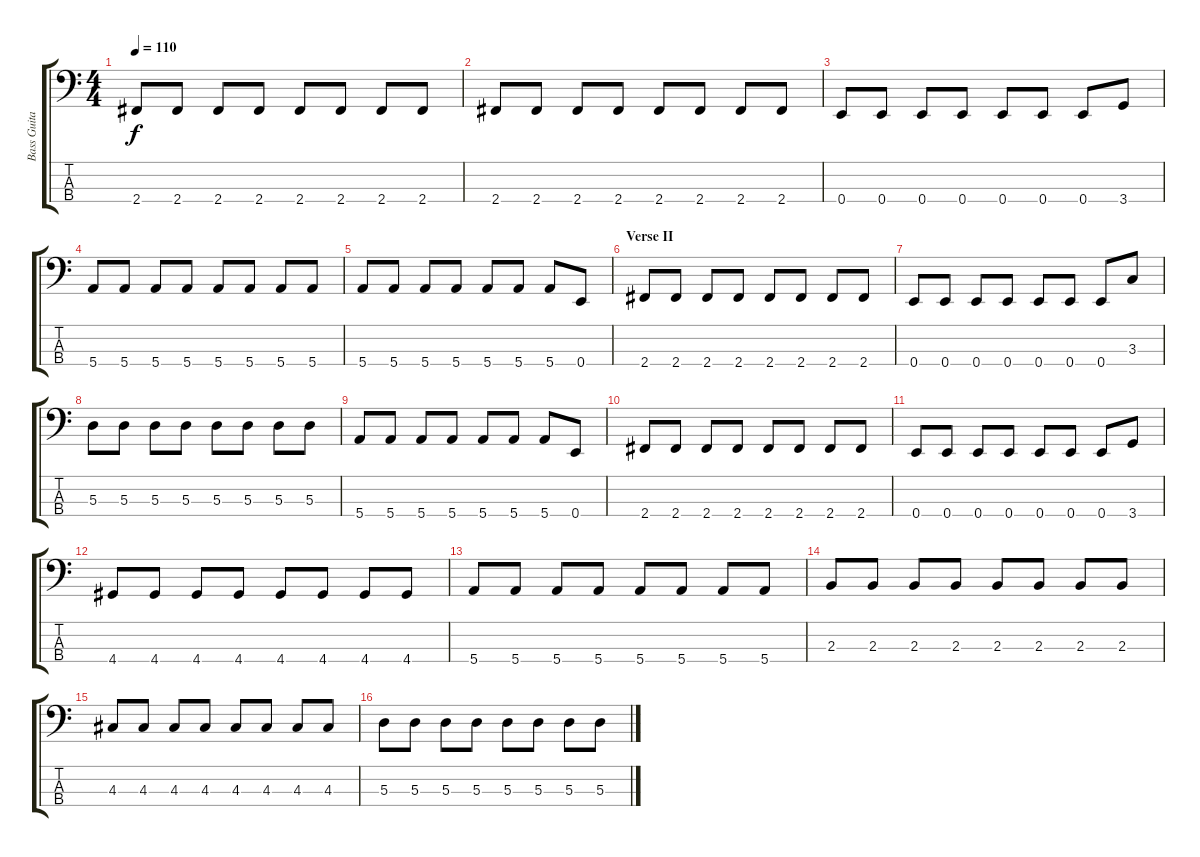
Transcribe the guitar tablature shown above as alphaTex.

\track ("Bass Guitar" "Bass Guita") {instrument electricbassfinger}
\staff {score tabs}
\tuning (G2 D2 A1 E1) {hide}
\ts (4 4)
\tempo 110
\clef f4
\ks c
2.4.8{dy f} 2.4.8 2.4.8 2.4.8 2.4.8 2.4.8 2.4.8 2.4.8 |
2.4.8 2.4.8 2.4.8 2.4.8 2.4.8 2.4.8 2.4.8 2.4.8 |
0.4.8 0.4.8 0.4.8 0.4.8 0.4.8 0.4.8 0.4.8 3.4.8 |
5.4.8 5.4.8 5.4.8 5.4.8 5.4.8 5.4.8 5.4.8 5.4.8 |
5.4.8 5.4.8 5.4.8 5.4.8 5.4.8 5.4.8 5.4.8 0.4.8 |
\section ("" "Verse II")
2.4.8 2.4.8 2.4.8 2.4.8 2.4.8 2.4.8 2.4.8 2.4.8 |
0.4.8 0.4.8 0.4.8 0.4.8 0.4.8 0.4.8 0.4.8 3.3.8 |
5.3.8 5.3.8 5.3.8 5.3.8 5.3.8 5.3.8 5.3.8 5.3.8 |
5.4.8 5.4.8 5.4.8 5.4.8 5.4.8 5.4.8 5.4.8 0.4.8 |
2.4.8 2.4.8 2.4.8 2.4.8 2.4.8 2.4.8 2.4.8 2.4.8 |
0.4.8 0.4.8 0.4.8 0.4.8 0.4.8 0.4.8 0.4.8 3.4.8 |
4.4.8 4.4.8 4.4.8 4.4.8 4.4.8 4.4.8 4.4.8 4.4.8 |
5.4.8 5.4.8 5.4.8 5.4.8 5.4.8 5.4.8 5.4.8 5.4.8 |
2.3.8 2.3.8 2.3.8 2.3.8 2.3.8 2.3.8 2.3.8 2.3.8 |
4.3.8 4.3.8 4.3.8 4.3.8 4.3.8 4.3.8 4.3.8 4.3.8 |
5.3.8 5.3.8 5.3.8 5.3.8 5.3.8 5.3.8 5.3.8 5.3.8
